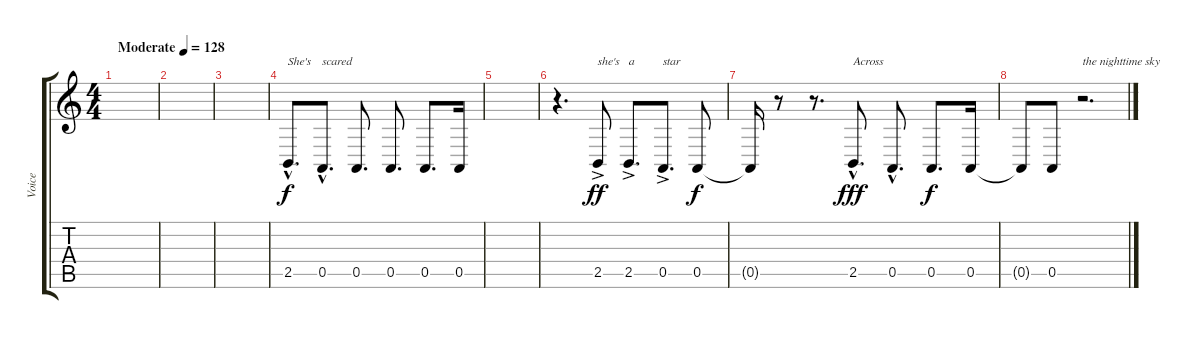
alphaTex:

\track ("Voice" "Voice") {instrument lead8bassandlead}
\staff {score tabs}
\tuning (E4 B3 G3 D3 A2 E2) {hide}
\ts (4 4)
\tempo (128 "Moderate")
\clef g2
\ks c
|
|
|
2.5{hac}.8{d txt "She's"} 0.5{hac}.8{d txt "scared"} 0.5.8{d dy f volume 5} 0.5.8{d} 0.5.8{d} 0.5.16 |
|
r.4{d volume 8} 2.5{ac}.8{txt "she's" dy ff} 2.5{ac}.8{d txt "a"} 0.5{ac}.8{d txt "star"} 0.5.8{dy f} |
0.5{t}.16 r.8 r.8{d} 2.5{hac}.8{d txt "Across" dy fff} 0.5{hac}.8{d} 0.5.8{d dy f} 0.5.16 |
0.5{t}.8 0.5.8 r.2{d txt "the nighttime sky"}
